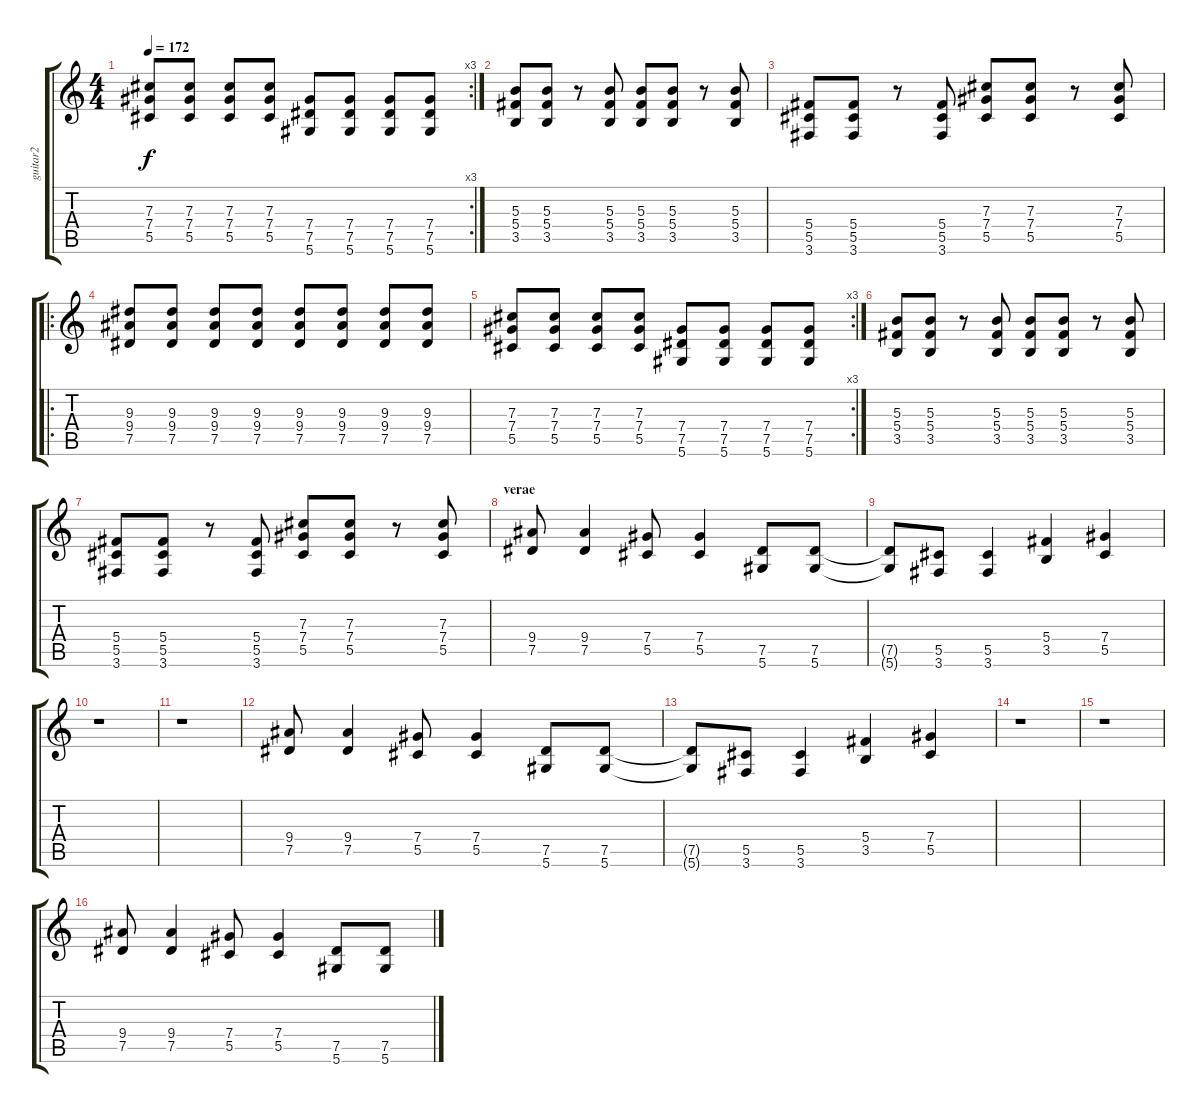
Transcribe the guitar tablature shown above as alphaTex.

\track ("guitar2" "guitar2") {instrument distortionguitar}
\staff {score tabs}
\tuning (Eb4 Bb3 Gb3 Db3 Ab2 Eb2) {hide}
\rc 3
\ts (4 4)
\tempo 172
\clef g2
\ks c
(7.3 7.4 5.5).8{dy f} (7.3 7.4 5.5).8 (7.3 7.4 5.5).8 (7.3 7.4 5.5).8 (7.4 7.5 5.6).8 (7.4 7.5 5.6).8 (7.4 7.5 5.6).8 (7.4 7.5 5.6).8 |
(5.3 5.4 3.5).8 (5.3 5.4 3.5).8 r.8 (5.3 5.4 3.5).8 (5.3 5.4 3.5).8 (5.3 5.4 3.5).8 r.8 (5.3 5.4 3.5).8 |
(5.4 5.5 3.6).8 (5.4 5.5 3.6).8 r.8 (5.4 5.5 3.6).8 (7.3 7.4 5.5).8 (7.3 7.4 5.5).8 r.8 (7.3 7.4 5.5).8 |
\ro
(9.3 9.4 7.5).8 (9.3 9.4 7.5).8 (9.3 9.4 7.5).8 (9.3 9.4 7.5).8 (9.3 9.4 7.5).8 (9.3 9.4 7.5).8 (9.3 9.4 7.5).8 (9.3 9.4 7.5).8 |
\rc 3
(7.3 7.4 5.5).8 (7.3 7.4 5.5).8 (7.3 7.4 5.5).8 (7.3 7.4 5.5).8 (7.4 7.5 5.6).8 (7.4 7.5 5.6).8 (7.4 7.5 5.6).8 (7.4 7.5 5.6).8 |
(5.3 5.4 3.5).8 (5.3 5.4 3.5).8 r.8 (5.3 5.4 3.5).8 (5.3 5.4 3.5).8 (5.3 5.4 3.5).8 r.8 (5.3 5.4 3.5).8 |
(5.4 5.5 3.6).8 (5.4 5.5 3.6).8 r.8 (5.4 5.5 3.6).8 (7.3 7.4 5.5).8 (7.3 7.4 5.5).8 r.8 (7.3 7.4 5.5).8 |
\section ("" "verae")
(9.4 7.5).8 (9.4 7.5).4 (7.4 5.5).8 (7.4 5.5).4 (7.5 5.6).8 (7.5 5.6).8 |
(7.5{t} 5.6{t}).8 (5.5 3.6).8 (5.5 3.6).4 (5.4 3.5).4 (7.4 5.5).4 |
r.1 |
r.1 |
(9.4 7.5).8 (9.4 7.5).4 (7.4 5.5).8 (7.4 5.5).4 (7.5 5.6).8 (7.5 5.6).8 |
(7.5{t} 5.6{t}).8 (5.5 3.6).8 (5.5 3.6).4 (5.4 3.5).4 (7.4 5.5).4 |
r.1 |
r.1 |
(9.4 7.5).8 (9.4 7.5).4 (7.4 5.5).8 (7.4 5.5).4 (7.5 5.6).8 (7.5 5.6).8
